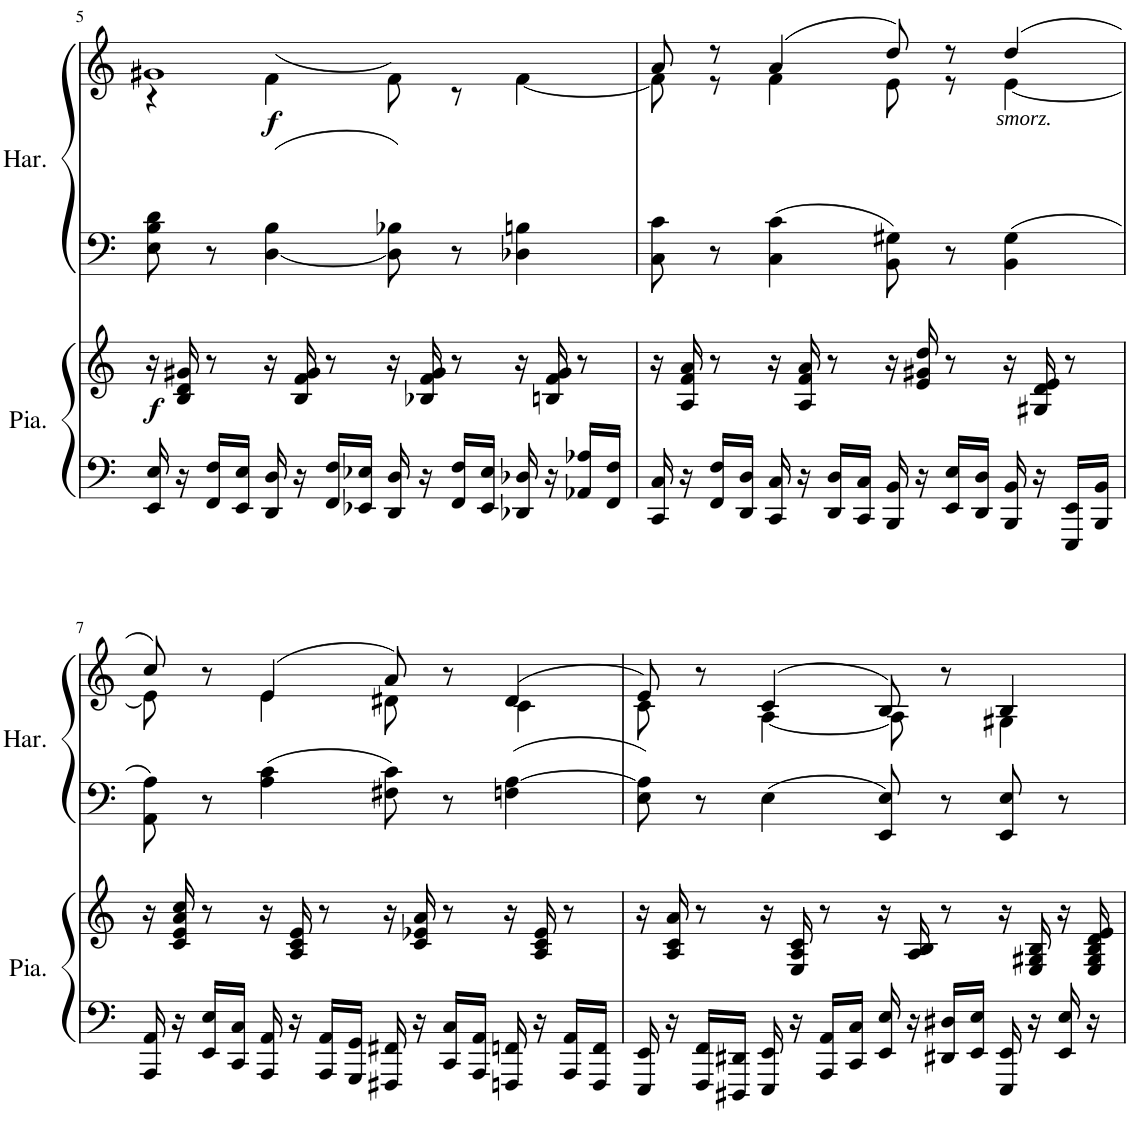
**kern	**kern	**dynam	**kern	**kern	**dynam
*part2	*part2	*part2	*part1	*part1	*part1
*staff4	*staff3	*staff3/4	*staff2	*staff1	*staff1/2
*I"Piano	*	*	*I"Harmonium	*	*
*I'Pia.	*	*	*I'Har.	*	*
!!LO:PB:g=z
*clefF4	*clefG2	*	*clefF4	*clefG2	*
*k[]	*k[]	*	*k[]	*k[]	*
*M4/4	*M4/4	*	*M4/4	*M4/4	*
=5	=5	=5	=5	=5	=5
!LO:N:n=1:head=solid	!	!	!	!	!
!LO:N:n=2:head=solid	!	!LO:DY:b	!	!	!
*	*	*	*	*^	*
16EE/ 16E/	16r	f	8E\ 8B\ 8d\	1g#X	4r	.
!	!LO:N:n=1:head=solid	!	!	!	!	!
!	!LO:N:n=2:head=solid	!	!	!	!	!
!	!LO:N:n=3:head=solid	!	!	!	!	!
16r	16B/ 16d/ 16g#X/	.	.	.	.	.
!LO:N:n=1:head=solid	!	!	!	!	!	!
!LO:N:n=2:head=solid	!	!	!	!	!	!
16FF/ 16F/LL	8r	.	8r	.	.	.
!LO:N:n=1:head=solid	!	!	!	!	!	!
!LO:N:n=2:head=solid	!	!	!	!	!	!
16EE/ 16E/JJ	.	.	.	.	.	.
!LO:N:n=1:head=solid	!	!	!	!	!	!
!LO:N:n=2:head=solid	!	!	!	!	!	!LO:DY:b
16DD/ 16D/	16r	.	[4D\ 4B\	.	(4f\	f
!	!LO:N:n=1:head=solid	!	!	!	!	!
!	!LO:N:n=2:head=solid	!	!	!	!	!
!	!LO:N:n=3:head=solid	!	!	!	!	!
16r	16B/ 16f/ 16g#/	.	.	.	.	.
!LO:N:n=1:head=solid	!	!	!	!	!	!
!LO:N:n=2:head=solid	!	!	!	!	!	!
16FF/ 16F/LL	8r	.	.	.	.	.
!LO:N:n=1:head=solid	!	!	!	!	!	!
!LO:N:n=2:head=solid	!	!	!	!	!	!
16EE-X/ 16E-X/JJ	.	.	.	.	.	.
!LO:N:n=1:head=solid	!	!	!	!	!	!
!LO:N:n=2:head=solid	!	!	!	!	!	!
16DD/ 16D/	16r	.	8D\] 8B-X\	.	8f\)	.
!	!LO:N:n=1:head=solid	!	!	!	!	!
!	!LO:N:n=2:head=solid	!	!	!	!	!
!	!LO:N:n=3:head=solid	!	!	!	!	!
16r	16B-X/ 16f/ 16g#/	.	.	.	.	.
!LO:N:n=1:head=solid	!	!	!	!	!	!
!LO:N:n=2:head=solid	!	!	!	!	!	!
16FF/ 16F/LL	8r	.	8r	.	8r	.
!LO:N:n=1:head=solid	!	!	!	!	!	!
!LO:N:n=2:head=solid	!	!	!	!	!	!
16EE-/ 16E-/JJ	.	.	.	.	.	.
!LO:N:n=1:head=solid	!	!	!	!	!	!
!LO:N:n=2:head=solid	!	!	!	!	!	!
16DD-X/ 16D-X/	16r	.	4D-X\ 4Bn\	.	[4f\	.
!	!LO:N:n=1:head=solid	!	!	!	!	!
!	!LO:N:n=2:head=solid	!	!	!	!	!
!	!LO:N:n=3:head=solid	!	!	!	!	!
16r	16Bn/ 16f/ 16g#/	.	.	.	.	.
!LO:N:n=1:head=solid	!	!	!	!	!	!
!LO:N:n=2:head=solid	!	!	!	!	!	!
16AA-X/ 16A-X/LL	8r	.	.	.	.	.
!LO:N:n=1:head=solid	!	!	!	!	!	!
!LO:N:n=2:head=solid	!	!	!	!	!	!
16FF/ 16F/JJ	.	.	.	.	.	.
=6	=6	=6	=6	=6	=6	=6
!LO:N:n=1:head=solid	!	!	!	!	!	!
!LO:N:n=2:head=solid	!	!	!	!	!	!
16CC/ 16C/	16r	.	8C\ 8c\	8a/	8f\]	.
!	!LO:N:n=1:head=solid	!	!	!	!	!
!	!LO:N:n=2:head=solid	!	!	!	!	!
!	!LO:N:n=3:head=solid	!	!	!	!	!
16r	16A/ 16f/ 16a/	.	.	.	.	.
!LO:N:n=1:head=solid	!	!	!	!	!	!
!LO:N:n=2:head=solid	!	!	!	!	!	!
16FF/ 16F/LL	8r	.	8r	8r	8r	.
!LO:N:n=1:head=solid	!	!	!	!	!	!
!LO:N:n=2:head=solid	!	!	!	!	!	!
16DD/ 16D/JJ	.	.	.	.	.	.
!LO:N:n=1:head=solid	!	!	!	!	!	!
!LO:N:n=2:head=solid	!	!	!	!	!	!
16CC/ 16C/	16r	.	4C\ 4c\	(4a/	4f\	.
!	!LO:N:n=1:head=solid	!	!	!	!	!
!	!LO:N:n=2:head=solid	!	!	!	!	!
!	!LO:N:n=3:head=solid	!	!	!	!	!
16r	16A/ 16f/ 16a/	.	.	.	.	.
!LO:N:n=1:head=solid	!	!	!	!	!	!
!LO:N:n=2:head=solid	!	!	!	!	!	!
16DD/ 16D/LL	8r	.	.	.	.	.
!LO:N:n=1:head=solid	!	!	!	!	!	!
!LO:N:n=2:head=solid	!	!	!	!	!	!
16CC/ 16C/JJ	.	.	.	.	.	.
!LO:N:n=1:head=solid	!	!	!	!	!	!
!LO:N:n=2:head=solid	!	!	!	!	!	!
16BBB/ 16BB/	16r	.	8BB\ 8G#X\	8dd/)	8e\	.
!	!LO:N:n=1:head=solid	!	!	!	!	!
!	!LO:N:n=2:head=solid	!	!	!	!	!
!	!LO:N:n=3:head=solid	!	!	!	!	!
16r	16e/ 16g#X/ 16dd/	.	.	.	.	.
!LO:N:n=1:head=solid	!	!	!	!	!	!
!LO:N:n=2:head=solid	!	!	!	!	!	!
16EE/ 16E/LL	8r	.	8r	8r	8r	.
!LO:N:n=1:head=solid	!	!	!	!	!	!
!LO:N:n=2:head=solid	!	!	!	!	!	!
16DD/ 16D/JJ	.	.	.	.	.	.
!LO:N:n=1:head=solid	!	!	!	!	!	!
!LO:N:n=2:head=solid	!	!	!	!	!	!LO:DY:b
16BBB/ 16BB/	16r	.	4BB\ 4G#\	(4dd/	[4e\	other-dynamics
!	!LO:N:n=1:head=solid	!	!	!	!	!
!	!LO:N:n=2:head=solid	!	!	!	!	!
!	!LO:N:n=3:head=solid	!	!	!	!	!
16r	16G#X/ 16d/ 16e/	.	.	.	.	.
!LO:N:n=1:head=solid	!	!	!	!	!	!
!LO:N:n=2:head=solid	!	!	!	!	!	!
16EEE/ 16EE/LL	8r	.	.	.	.	.
!LO:N:n=1:head=solid	!	!	!	!	!	!
!LO:N:n=2:head=solid	!	!	!	!	!	!
16BBB/ 16BB/JJ	.	.	.	.	.	.
!!LO:LB:g=z	!!
=7	=7	=7	=7	=7	=7	=7
!LO:N:n=1:head=solid	!	!	!	!	!	!
!LO:N:n=2:head=solid	!	!	!	!	!	!
16AAA/ 16AA/	16r	.	8AA\ 8A\	8cc/)	8e\]	.
!	!LO:N:n=1:head=solid	!	!	!	!	!
!	!LO:N:n=2:head=solid	!	!	!	!	!
!	!LO:N:n=3:head=solid	!	!	!	!	!
!	!LO:N:n=4:head=solid	!	!	!	!	!
16r	16c/ 16e/ 16a/ 16cc/	.	.	.	.	.
!LO:N:n=1:head=solid	!	!	!	!	!	!
!LO:N:n=2:head=solid	!	!	!	!	!	!
16EE/ 16E/LL	8r	.	8r	8r	8ryy	.
!LO:N:n=1:head=solid	!	!	!	!	!	!
!LO:N:n=2:head=solid	!	!	!	!	!	!
16CC/ 16C/JJ	.	.	.	.	.	.
!LO:N:n=1:head=solid	!	!	!	!	!	!
!LO:N:n=2:head=solid	!	!	!	!	!	!
16AAA/ 16AA/	16r	.	4A\ 4c\	(4e/	4e\	.
!	!LO:N:n=1:head=solid	!	!	!	!	!
!	!LO:N:n=2:head=solid	!	!	!	!	!
!	!LO:N:n=3:head=solid	!	!	!	!	!
16r	16A/ 16c/ 16e/	.	.	.	.	.
!LO:N:n=1:head=solid	!	!	!	!	!	!
!LO:N:n=2:head=solid	!	!	!	!	!	!
16AAA/ 16AA/LL	8r	.	.	.	.	.
!LO:N:n=1:head=solid	!	!	!	!	!	!
!LO:N:n=2:head=solid	!	!	!	!	!	!
16GGG/ 16GG/JJ	.	.	.	.	.	.
!LO:N:n=1:head=solid	!	!	!	!	!	!
!LO:N:n=2:head=solid	!	!	!	!	!	!
16FFF#X/ 16FF#X/	16r	.	8F#X\ 8c\	8a/)	8d#X\	.
!	!LO:N:n=1:head=solid	!	!	!	!	!
!	!LO:N:n=2:head=solid	!	!	!	!	!
!	!LO:N:n=3:head=solid	!	!	!	!	!
16r	16c/ 16e-X/ 16a/	.	.	.	.	.
!LO:N:n=1:head=solid	!	!	!	!	!	!
!LO:N:n=2:head=solid	!	!	!	!	!	!
16CC/ 16C/LL	8r	.	8r	8r	8ryy	.
!LO:N:n=1:head=solid	!	!	!	!	!	!
!LO:N:n=2:head=solid	!	!	!	!	!	!
16AAA/ 16AA/JJ	.	.	.	.	.	.
!LO:N:n=1:head=solid	!	!	!	!	!	!
!LO:N:n=2:head=solid	!	!	!	!	!	!
16FFFn/ 16FFn/	16r	.	4Fn\ [4A\	(4d#/	4c\	.
!	!LO:N:n=1:head=solid	!	!	!	!	!
!	!LO:N:n=2:head=solid	!	!	!	!	!
!	!LO:N:n=3:head=solid	!	!	!	!	!
16r	16A/ 16c/ 16e-/	.	.	.	.	.
!LO:N:n=1:head=solid	!	!	!	!	!	!
!LO:N:n=2:head=solid	!	!	!	!	!	!
16AAA/ 16AA/LL	8r	.	.	.	.	.
!LO:N:n=1:head=solid	!	!	!	!	!	!
!LO:N:n=2:head=solid	!	!	!	!	!	!
16FFF/ 16FF/JJ	.	.	.	.	.	.
=8	=8	=8	=8	=8	=8	=8
!LO:N:n=1:head=solid	!	!	!	!	!	!
!LO:N:n=2:head=solid	!	!	!	!	!	!
16EEE/ 16EE/	16r	.	8E\ 8A\]	8e/)	8c\	.
!	!LO:N:n=1:head=solid	!	!	!	!	!
!	!LO:N:n=2:head=solid	!	!	!	!	!
!	!LO:N:n=3:head=solid	!	!	!	!	!
16r	16A/ 16c/ 16a/	.	.	.	.	.
!LO:N:n=1:head=solid	!	!	!	!	!	!
!LO:N:n=2:head=solid	!	!	!	!	!	!
16FFF/ 16FF/LL	8r	.	8r	8r	8ryy	.
!LO:N:n=1:head=solid	!	!	!	!	!	!
!LO:N:n=2:head=solid	!	!	!	!	!	!
16DDD#X/ 16DD#X/JJ	.	.	.	.	.	.
!LO:N:n=1:head=solid	!	!	!	!	!	!
!LO:N:n=2:head=solid	!	!	!	!	!	!
16EEE/ 16EE/	16r	.	4E\	(4c/	[4A\	.
!	!LO:N:n=1:head=solid	!	!	!	!	!
!	!LO:N:n=2:head=solid	!	!	!	!	!
!	!LO:N:n=3:head=solid	!	!	!	!	!
16r	16E/ 16A/ 16c/	.	.	.	.	.
!LO:N:n=1:head=solid	!	!	!	!	!	!
!LO:N:n=2:head=solid	!	!	!	!	!	!
16AAA/ 16AA/LL	8r	.	.	.	.	.
!LO:N:n=1:head=solid	!	!	!	!	!	!
!LO:N:n=2:head=solid	!	!	!	!	!	!
16CC/ 16C/JJ	.	.	.	.	.	.
!LO:N:n=1:head=solid	!	!	!	!	!	!
!LO:N:n=2:head=solid	!	!	!	!	!	!
16EE/ 16E/	16r	.	8EE/ 8E/	8B/)	8A\]	.
!	!LO:N:n=1:head=solid	!	!	!	!	!
!	!LO:N:n=2:head=solid	!	!	!	!	!
16r	16A/ 16B/	.	.	.	.	.
!LO:N:n=1:head=solid	!	!	!	!	!	!
!LO:N:n=2:head=solid	!	!	!	!	!	!
16DD#X/ 16D#X/LL	8r	.	8r	8r	8ryy	.
!LO:N:n=1:head=solid	!	!	!	!	!	!
!LO:N:n=2:head=solid	!	!	!	!	!	!
16EE/ 16E/JJ	.	.	.	.	.	.
!LO:N:n=1:head=solid	!	!	!	!	!	!
!LO:N:n=2:head=solid	!	!	!	!	!	!
16EEE/ 16EE/	16r	.	8EE/ 8E/	4B/	4G#X\	.
!	!LO:N:n=1:head=solid	!	!	!	!	!
!	!LO:N:n=2:head=solid	!	!	!	!	!
!	!LO:N:n=3:head=solid	!	!	!	!	!
16r	16E/ 16G#X/ 16B/	.	.	.	.	.
!LO:N:n=1:head=solid	!	!	!	!	!	!
!LO:N:n=2:head=solid	!	!	!	!	!	!
16EE/ 16E/	16r	.	8r	.	.	.
!	!LO:N:n=1:head=solid	!	!	!	!	!
!	!LO:N:n=2:head=solid	!	!	!	!	!
!	!LO:N:n=3:head=solid	!	!	!	!	!
!	!LO:N:n=4:head=solid	!	!	!	!	!
!	!LO:N:n=5:head=solid	!	!	!	!	!
16r	16E/ 16G#/ 16B/ 16d/ 16e/	.	.	.	.	.
*	*	*	*	*v	*v	*
=	=	=	=	=	=
*-	*-	*-	*-	*-	*-
